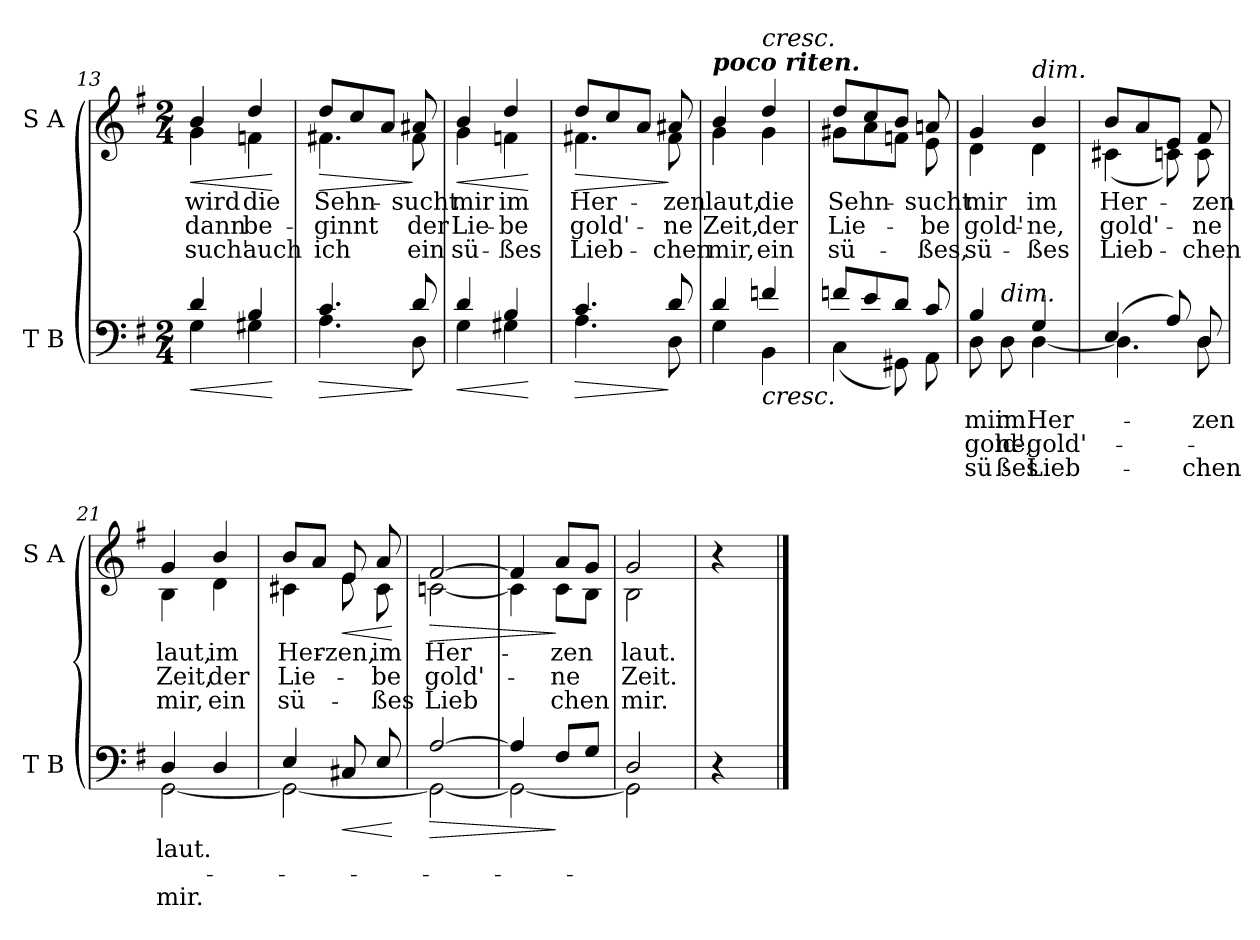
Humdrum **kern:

**kern	**text	**text	**text	**dynam	**kern	**text	**text	**text	**dynam
*part2	*part2	*part2	*part2	*part2	*part1	*part1	*part1	*part1	*part1
*staff2	*staff2	*staff2	*staff2	*staff2	*staff1	*staff1	*staff1	*staff1	*staff1
*I"T B	*	*	*	*	*I"S A	*	*	*	*
*I'T B	*	*	*	*	*I'S A	*	*	*	*
!!LO:LB:g=z
*clefF4	*	*	*	*	*clefG2	*	*	*	*
*k[f#]	*	*	*	*	*k[f#]	*	*	*	*
*M2/4	*	*	*	*	*M2/4	*	*	*	*
=13	=13	=13	=13	=13	=13	=13	=13	=13	=13
!	!	!	!	!	!LO:TX:a:i:t=dolce	!	!	!	!
!LO:TX:a:i:t=dolce	!	!	!	!	!	!	!	!	!
!	!	!	!	!LO:HP:b	!	!	!	!	!LO:HP:b
*^	*	*	*	*	*^	*	*	*	*
4d/	4G\	.	.	.	<	4b/	4g\	wird	dann	such'	<
4B/	4G#X\	.	.	.	.	4dd/	4fn\	die	be-	auch	.
*v	*v	*	*	*	*	*	*	*	*	*	*
*	*	*	*	*	*v	*v	*	*	*	*
.	.	.	.	[	.	.	.	.	[
=14	=14	=14	=14	=14	=14	=14	=14	=14	=14
!	!	!	!	!LO:HP:b	!	!	!	!	!LO:HP:b
*^	*	*	*	*	*^	*	*	*	*
4.c/	4.A\	.	.	.	>	8dd/L	4.f#X\	Sehn-	-ginnt	ich	>
.	.	.	.	.	.	8cc/	.	.	.	.	.
.	.	.	.	.	.	8a/J	.	.	.	.	.
8d/	8D\	.	.	.	]	8a#X/	8f#\	-sucht	der	ein	]
=15	=15	=15	=15	=15	=15	=15	=15	=15	=15	=15	=15
!	!	!	!	!	!LO:HP:b	!	!	!	!	!	!LO:HP:b
4d/	4G\	.	.	.	<	4b/	4g\	mir	Lie-	sü-	<
4B/	4G#X\	.	.	.	.	4dd/	4fn\	im	-be	-ßes	.
*v	*v	*	*	*	*	*	*	*	*	*	*
*	*	*	*	*	*v	*v	*	*	*	*
.	.	.	.	[	.	.	.	.	[
=16	=16	=16	=16	=16	=16	=16	=16	=16	=16
!	!	!	!	!LO:HP:b	!	!	!	!	!LO:HP:b
*^	*	*	*	*	*^	*	*	*	*
4.c/	4.A\	.	.	.	>	8dd/L	4.f#X\	Her-	gold'-	Lieb-	>
.	.	.	.	.	.	8cc/	.	.	.	.	.
.	.	.	.	.	.	8a/J	.	.	.	.	.
8d/	8D\	.	.	.	]	8a#X/	8f#\	-zen	-ne	-chen	]
=17	=17	=17	=17	=17	=17	=17	=17	=17	=17	=17	=17
!	!	!	!	!	!	!LO:TX:a:Bi:t=poco riten.	!	!	!	!	!
4d/	4G\	.	.	.	.	4b/	4g\	laut,	Zeit,	mir,	.
!	!	!	!	!	!	!LO:TX:a:i:t=cresc.	!	!	!	!	!
!LO:TX:b:i:t=cresc.	!	!	!	!	!	!	!	!	!	!	!
4fn/	4BB\	.	.	.	.	4dd/	4g\	die	der	ein	.
=18	=18	=18	=18	=18	=18	=18	=18	=18	=18	=18	=18
8fn/L	(4C\	.	.	.	.	8dd/L	8g#X\L	Sehn-	Lie-	sü-	.
8e/	.	.	.	.	.	8cc/	8a\	.	.	.	.
8d/J	8GG#X\)	.	.	.	.	8b/J	8fn\J	.	.	.	.
8c/	8AA\	.	.	.	.	8an/	8e\	-sucht	-be	-ßes,	.
!!LO:LB:g=z	!!
=19	=19	=19	=19	=19	=19	=19	=19	=19	=19	=19	=19
4B/	8D\	mir	gold'-	sü-	.	4g/	4d\	mir	gold'-	sü-	.
!	!LO:TX:a:i:t=dim.	!	!	!	!	!	!	!	!	!	!
.	8D\	im	-ne,	-ßes	.	.	.	.	.	.	.
!	!	!	!	!	!	!LO:TX:a:i:t=dim.	!	!	!	!	!
4G/	[4D\	Her-	gold'-	Lieb-	.	4b/	4d\	im	-ne,	-ßes	.
=20	=20	=20	=20	=20	=20	=20	=20	=20	=20	=20	=20
(4E/	4.D\]	.	.	.	.	8b/L	(4c#X\	Her-	gold'-	Lieb-	.
.	.	.	.	.	.	8a/	.	.	.	.	.
8A/)	.	.	.	.	.	8e/J	8cn\)	.	.	.	.
8D/	8D\	-zen	.	-chen	.	8f#/	8c\	-zen	-ne	-chen	.
=21	=21	=21	=21	=21	=21	=21	=21	=21	=21	=21	=21
4D/	[2GG\	laut.	.	mir.	.	4g/	4B\	laut,	Zeit,	mir,	.
4D/	.	.	.	.	.	4b/	4d\	im	der	ein	.
=22	=22	=22	=22	=22	=22	=22	=22	=22	=22	=22	=22
4E/	2GG\_	.	.	.	.	8b/L	4c#X\	Her-	Lie-	sü-	.
.	.	.	.	.	.	8a/J	.	.	.	.	.
!	!	!	!	!	!LO:HP:b	!	!	!	!	!	!LO:HP:b
8C#X/	.	.	.	.	<	8e/	8e\	-zen,	.	.	<
8E/	.	.	.	.	.	8a/	8c#\	im	-be	-ßes	.
*v	*v	*	*	*	*	*	*	*	*	*	*
*	*	*	*	*	*v	*v	*	*	*	*
.	.	.	.	[	.	.	.	.	[
=23	=23	=23	=23	=23	=23	=23	=23	=23	=23
!	!	!	!	!LO:HP:b	!	!	!	!	!LO:HP:b
*^	*	*	*	*	*^	*	*	*	*
[2A/	2GG\_	.	.	.	>	[2f#/	[2cn\	Her-	gold'-	-Lieb	>
=24	=24	=24	=24	=24	=24	=24	=24	=24	=24	=24	=24
4A/]	2GG\_	.	.	.	.	4f#/]	4c\]	.	.	.	.
8F#/L	.	.	.	.	]	8a/L	8c\L	-zen	-ne	chen	]
8G/J	.	.	.	.	.	8g/J	8B\J	.	.	.	.
=25	=25	=25	=25	=25	=25	=25	=25	=25	=25	=25	=25
2D/	2GG\]	.	.	.	.	2g/	2B\	laut.	Zeit.	mir.	.
*v	*v	*	*	*	*	*	*	*	*	*	*
*	*	*	*	*	*v	*v	*	*	*	*
=26	=26	=26	=26	=26	=26	=26	=26	=26	=26
4r	.	.	.	.	4r	.	.	.	.
==	==	==	==	==	==	==	==	==	==
*-	*-	*-	*-	*-	*-	*-	*-	*-	*-
